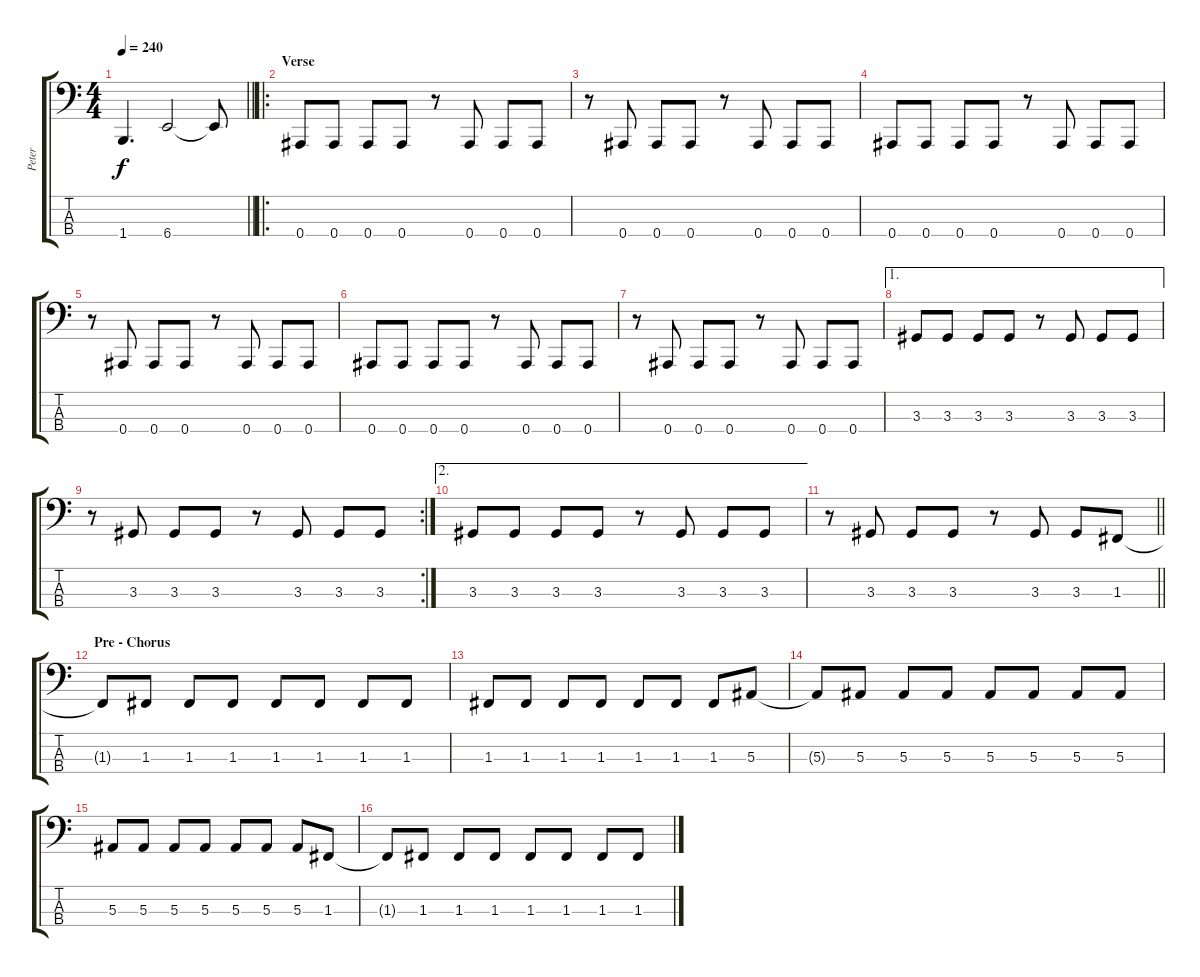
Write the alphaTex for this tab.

\track ("Peter" "Peter") {instrument electricbassfinger}
\staff {score tabs}
\tuning (Eb2 Bb1 F1 Bb0) {hide}
\ts (4 4)
\tempo 240
\clef f4
\barLineRight lightlight
\ks c
1.4{t}.4{d dy f} 6.4.2 6.4{t}.8 |
\ro
\section ("" "Verse")
0.4.8 0.4.8 0.4.8 0.4.8 r.8 0.4.8 0.4.8 0.4.8 |
r.8 0.4.8 0.4.8 0.4.8 r.8 0.4.8 0.4.8 0.4.8 |
0.4.8 0.4.8 0.4.8 0.4.8 r.8 0.4.8 0.4.8 0.4.8 |
r.8 0.4.8 0.4.8 0.4.8 r.8 0.4.8 0.4.8 0.4.8 |
0.4.8 0.4.8 0.4.8 0.4.8 r.8 0.4.8 0.4.8 0.4.8 |
r.8 0.4.8 0.4.8 0.4.8 r.8 0.4.8 0.4.8 0.4.8 |
\ae 1
3.3.8 3.3.8 3.3.8 3.3.8 r.8 3.3.8 3.3.8 3.3.8 |
\rc 2
r.8 3.3.8 3.3.8 3.3.8 r.8 3.3.8 3.3.8 3.3.8 |
\ae 2
3.3.8 3.3.8 3.3.8 3.3.8 r.8 3.3.8 3.3.8 3.3.8 |
\barLineRight lightlight
r.8 3.3.8 3.3.8 3.3.8 r.8 3.3.8 3.3.8 1.3.8 |
\section ("" "Pre - Chorus")
1.3{t}.8 1.3.8 1.3.8 1.3.8 1.3.8 1.3.8 1.3.8 1.3.8 |
1.3.8 1.3.8 1.3.8 1.3.8 1.3.8 1.3.8 1.3.8 5.3.8 |
5.3{t}.8 5.3.8 5.3.8 5.3.8 5.3.8 5.3.8 5.3.8 5.3.8 |
5.3.8 5.3.8 5.3.8 5.3.8 5.3.8 5.3.8 5.3.8 1.3.8 |
1.3{t}.8 1.3.8 1.3.8 1.3.8 1.3.8 1.3.8 1.3.8 1.3.8
